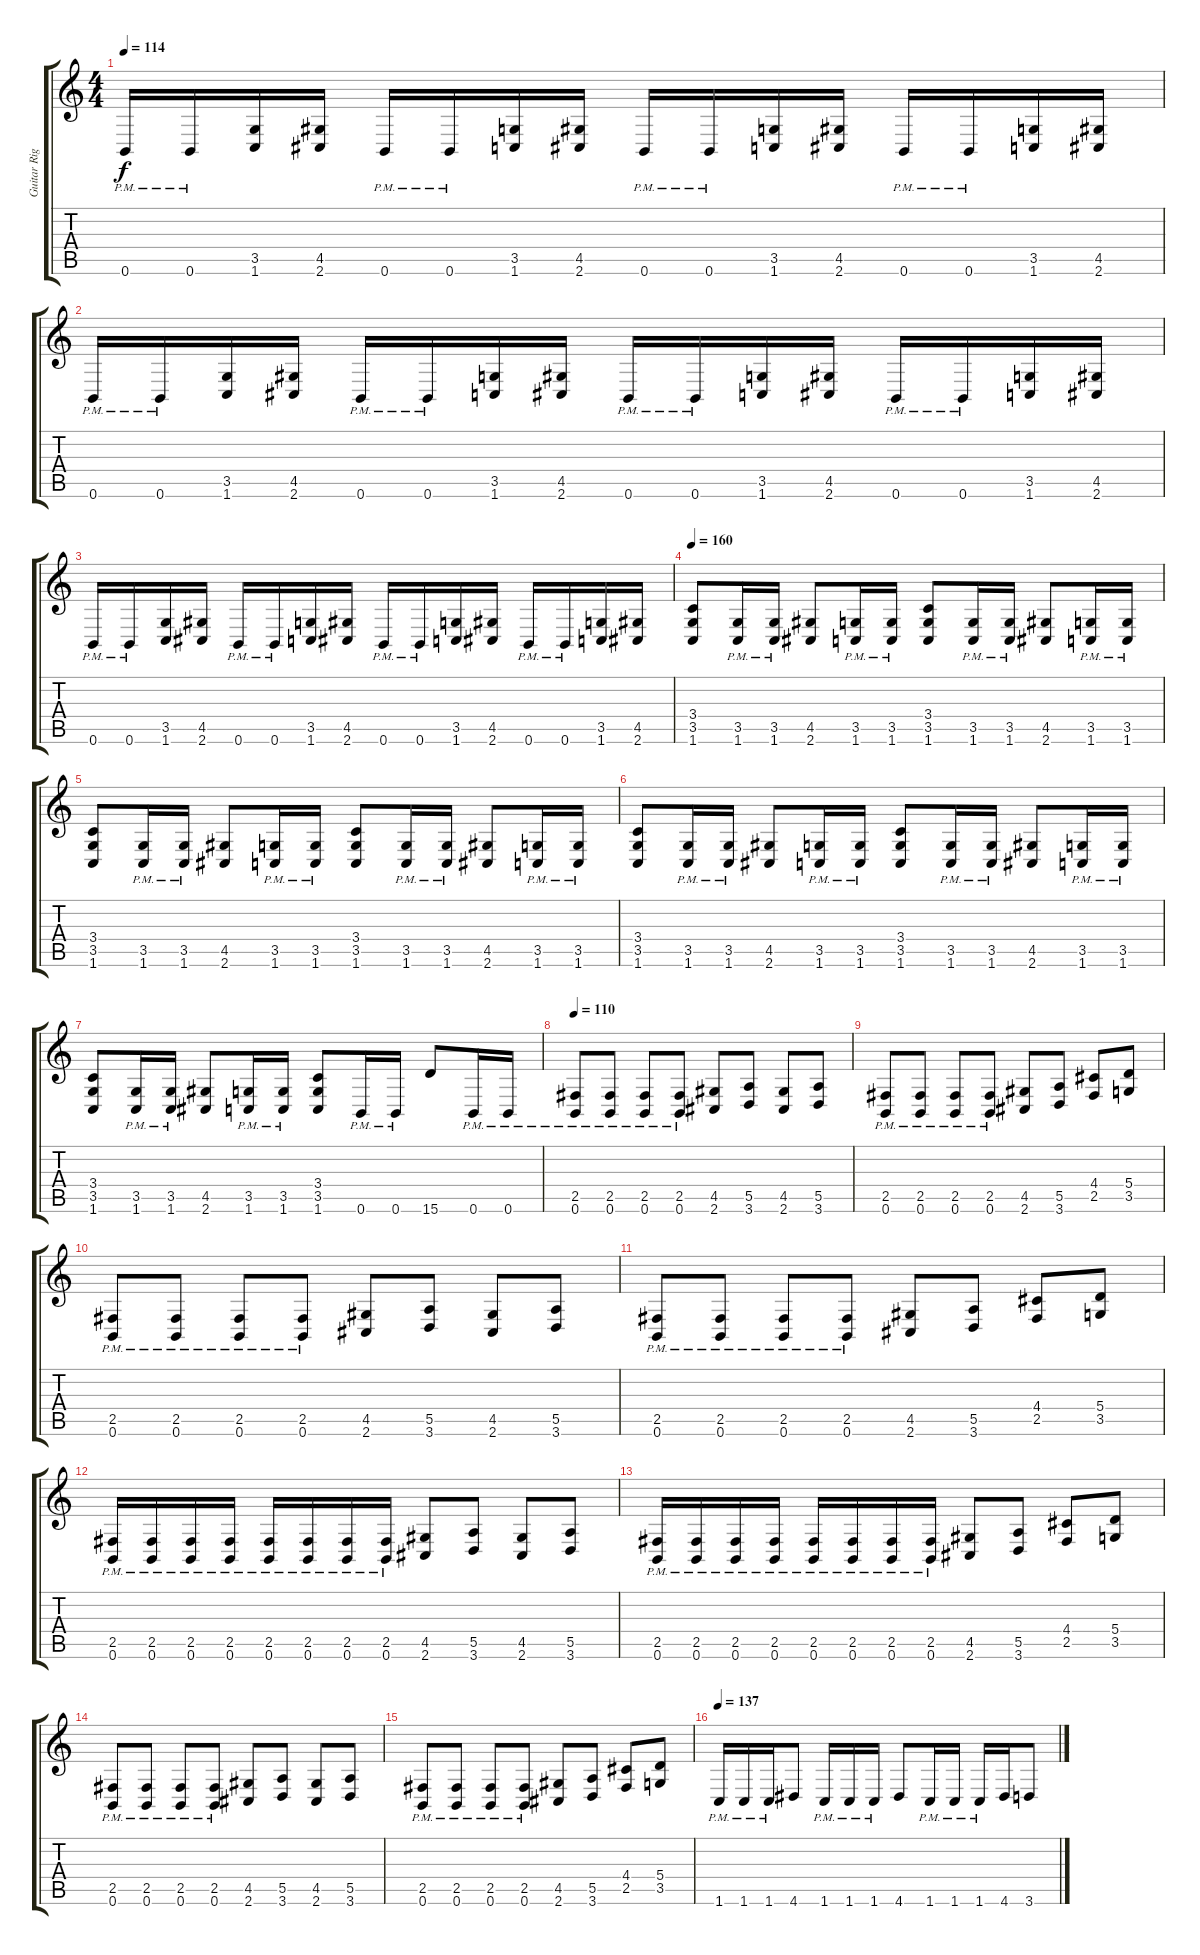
\track ("Guitar Right" "Guitar Rig") {instrument overdrivenguitar}
\staff {score tabs}
\tuning (B3 Gb3 D3 A2 E2 B1) {hide}
\ts (4 4)
\tempo 114
\clef g2
\ks c
0.6{pm}.16{dy f} 0.6{pm}.16 (3.5 1.6).16 (4.5 2.6).16 0.6{pm}.16 0.6{pm}.16 (3.5 1.6).16 (4.5 2.6).16 0.6{pm}.16 0.6{pm}.16 (3.5 1.6).16 (4.5 2.6).16 0.6{pm}.16 0.6{pm}.16 (3.5 1.6).16 (4.5 2.6).16 |
0.6{pm}.16 0.6{pm}.16 (3.5 1.6).16 (4.5 2.6).16 0.6{pm}.16 0.6{pm}.16 (3.5 1.6).16 (4.5 2.6).16 0.6{pm}.16 0.6{pm}.16 (3.5 1.6).16 (4.5 2.6).16 0.6{pm}.16 0.6{pm}.16 (3.5 1.6).16 (4.5 2.6).16 |
0.6{pm}.16 0.6{pm}.16 (3.5 1.6).16 (4.5 2.6).16 0.6{pm}.16 0.6{pm}.16 (3.5 1.6).16 (4.5 2.6).16 0.6{pm}.16 0.6{pm}.16 (3.5 1.6).16 (4.5 2.6).16 0.6{pm}.16 0.6{pm}.16 (3.5 1.6).16 (4.5 2.6).16 |
\tempo 160
(3.4 3.5 1.6).8 (3.5{pm} 1.6{pm}).16 (3.5{pm} 1.6{pm}).16 (4.5 2.6).8 (3.5{pm} 1.6{pm}).16 (3.5{pm} 1.6{pm}).16 (3.4 3.5 1.6).8 (3.5{pm} 1.6{pm}).16 (3.5{pm} 1.6{pm}).16 (4.5 2.6).8 (3.5{pm} 1.6{pm}).16 (3.5{pm} 1.6{pm}).16 |
(3.4 3.5 1.6).8 (3.5{pm} 1.6{pm}).16 (3.5{pm} 1.6{pm}).16 (4.5 2.6).8 (3.5{pm} 1.6{pm}).16 (3.5{pm} 1.6{pm}).16 (3.4 3.5 1.6).8 (3.5{pm} 1.6{pm}).16 (3.5{pm} 1.6{pm}).16 (4.5 2.6).8 (3.5{pm} 1.6{pm}).16 (3.5{pm} 1.6{pm}).16 |
(3.4 3.5 1.6).8 (3.5{pm} 1.6{pm}).16 (3.5{pm} 1.6{pm}).16 (4.5 2.6).8 (3.5{pm} 1.6{pm}).16 (3.5{pm} 1.6{pm}).16 (3.4 3.5 1.6).8 (3.5{pm} 1.6{pm}).16 (3.5{pm} 1.6{pm}).16 (4.5 2.6).8 (3.5{pm} 1.6{pm}).16 (3.5{pm} 1.6{pm}).16 |
(3.4 3.5 1.6).8 (3.5{pm} 1.6{pm}).16 (3.5{pm} 1.6{pm}).16 (4.5 2.6).8 (3.5{pm} 1.6{pm}).16 (3.5{pm} 1.6{pm}).16 (3.4 3.5 1.6).8 0.6{pm}.16 0.6{pm}.16 15.6.8 0.6{pm}.16 0.6{pm}.16 |
\tempo 110
(2.5{pm} 0.6{pm}).8 (2.5{pm} 0.6{pm}).8 (2.5{pm} 0.6{pm}).8 (2.5{pm} 0.6{pm}).8 (4.5 2.6).8 (5.5 3.6).8 (4.5 2.6).8 (5.5 3.6).8 |
(2.5{pm} 0.6{pm}).8 (2.5{pm} 0.6{pm}).8 (2.5{pm} 0.6{pm}).8 (2.5{pm} 0.6{pm}).8 (4.5 2.6).8 (5.5 3.6).8 (4.4 2.5).8 (5.4 3.5).8 |
(2.5{pm} 0.6{pm}).8 (2.5{pm} 0.6{pm}).8 (2.5{pm} 0.6{pm}).8 (2.5{pm} 0.6{pm}).8 (4.5 2.6).8 (5.5 3.6).8 (4.5 2.6).8 (5.5 3.6).8 |
(2.5{pm} 0.6{pm}).8 (2.5{pm} 0.6{pm}).8 (2.5{pm} 0.6{pm}).8 (2.5{pm} 0.6{pm}).8 (4.5 2.6).8 (5.5 3.6).8 (4.4 2.5).8 (5.4 3.5).8 |
(2.5{pm} 0.6{pm}).16 (2.5{pm} 0.6{pm}).16 (2.5{pm} 0.6{pm}).16 (2.5{pm} 0.6{pm}).16 (2.5{pm} 0.6{pm}).16 (2.5{pm} 0.6{pm}).16 (2.5{pm} 0.6{pm}).16 (2.5{pm} 0.6{pm}).16 (4.5 2.6).8 (5.5 3.6).8 (4.5 2.6).8 (5.5 3.6).8 |
(2.5{pm} 0.6{pm}).16 (2.5{pm} 0.6{pm}).16 (2.5{pm} 0.6{pm}).16 (2.5{pm} 0.6{pm}).16 (2.5{pm} 0.6{pm}).16 (2.5{pm} 0.6{pm}).16 (2.5{pm} 0.6{pm}).16 (2.5{pm} 0.6{pm}).16 (4.5 2.6).8 (5.5 3.6).8 (4.4 2.5).8 (5.4 3.5).8 |
(2.5{pm} 0.6{pm}).8 (2.5{pm} 0.6{pm}).8 (2.5{pm} 0.6{pm}).8 (2.5{pm} 0.6{pm}).8 (4.5 2.6).8 (5.5 3.6).8 (4.5 2.6).8 (5.5 3.6).8 |
(2.5{pm} 0.6{pm}).8 (2.5{pm} 0.6{pm}).8 (2.5{pm} 0.6{pm}).8 (2.5{pm} 0.6{pm}).8 (4.5 2.6).8 (5.5 3.6).8 (4.4 2.5).8 (5.4 3.5).8 |
\tempo 137
1.6{pm}.16 1.6{pm}.16 1.6{pm}.16 4.6.8 1.6{pm}.16 1.6{pm}.16 1.6{pm}.16 4.6.8 1.6{pm}.16 1.6{pm}.16 1.6{pm}.16 4.6.16 3.6.8
